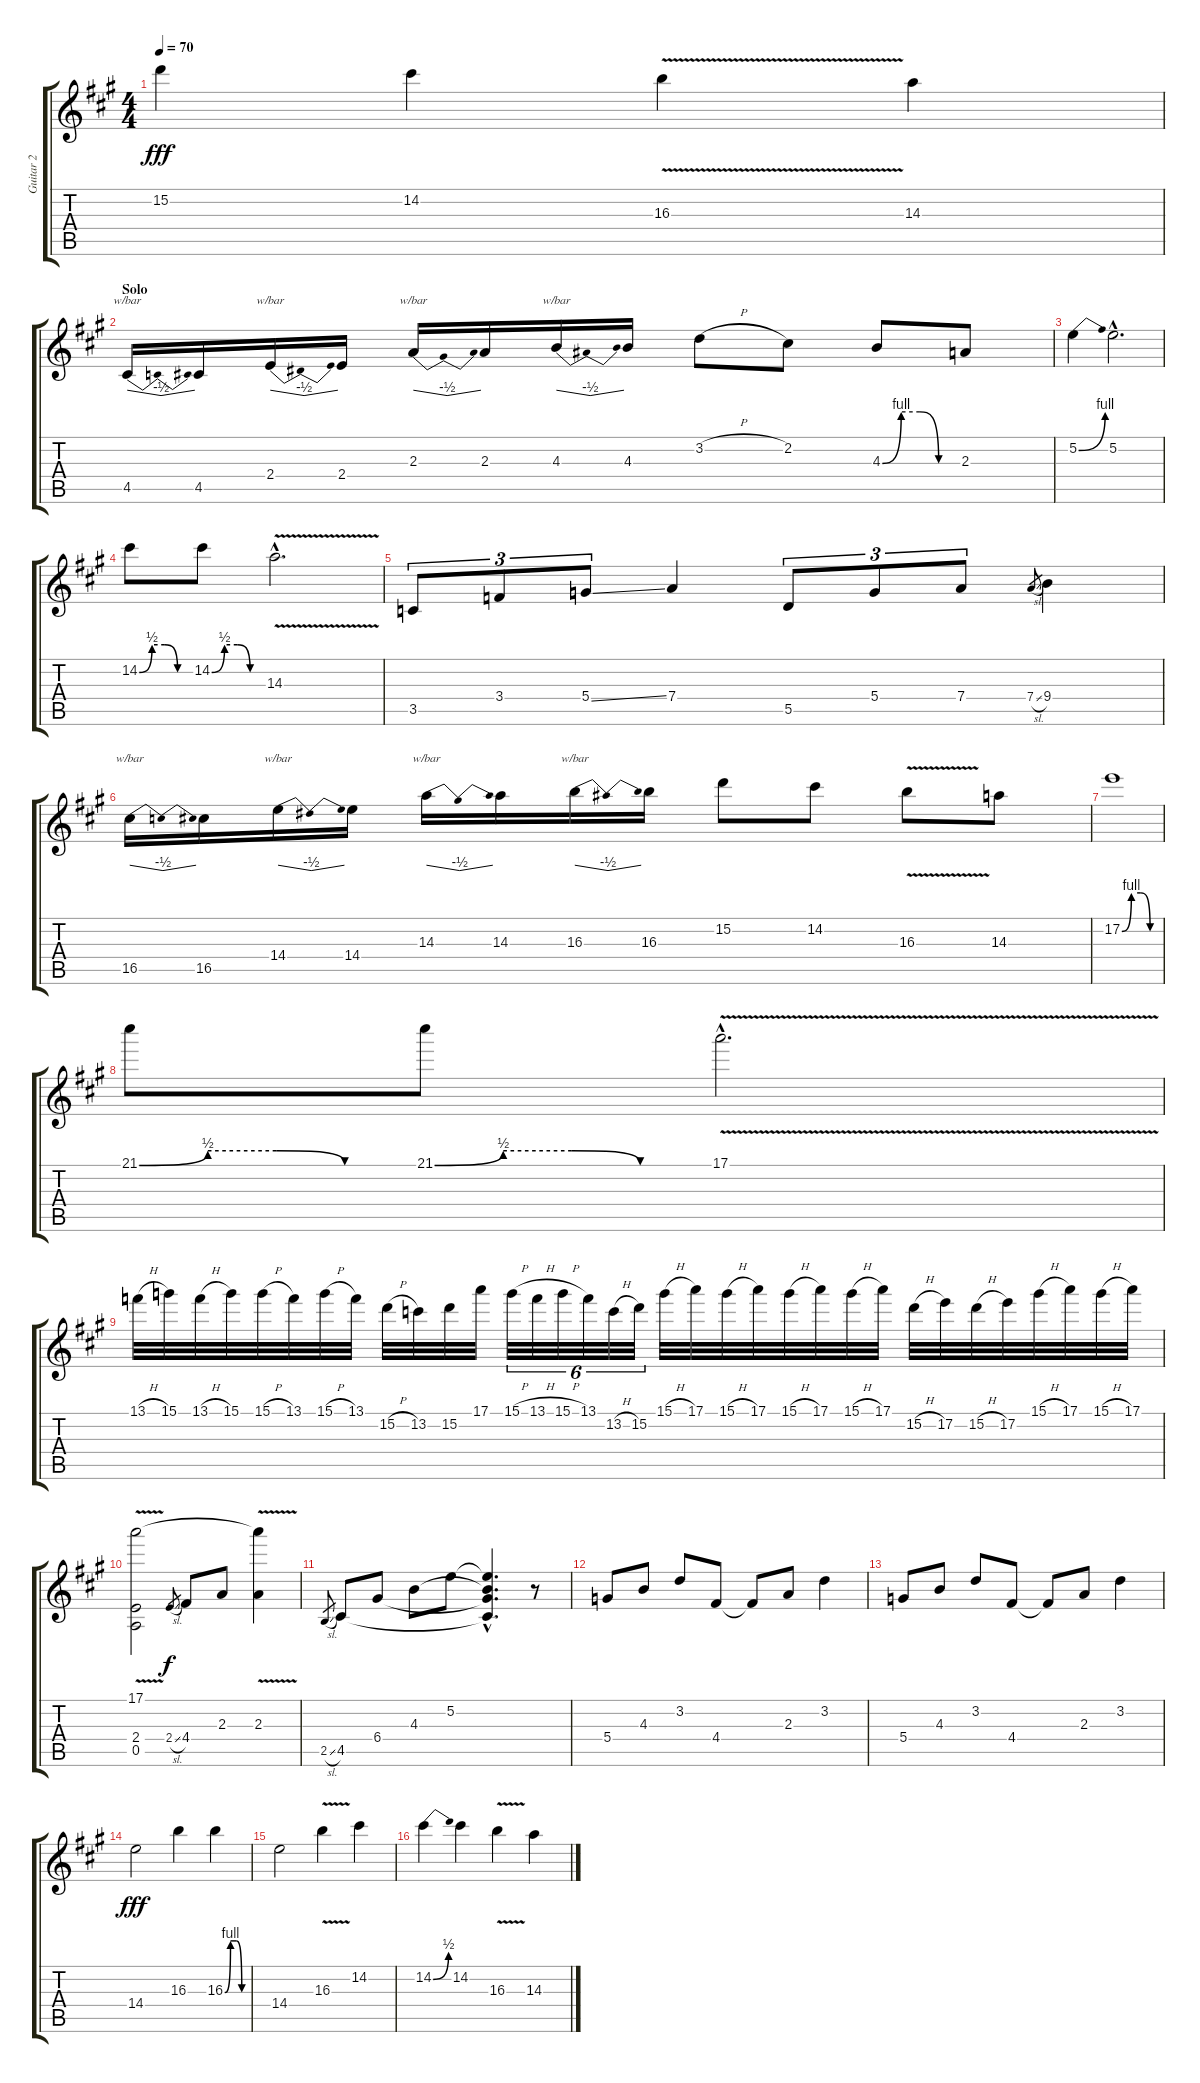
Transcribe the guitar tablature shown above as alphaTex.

\track ("Guitar 2" "Guitar 2") {instrument distortionguitar}
\staff {score tabs}
\tuning (E4 B3 G3 D3 A2 E2) {hide}
\ts (4 4)
\tempo 70
\clef g2
\ks a
15.2.4{dy fff} 14.2.4 16.3{v}.4 14.3.4 |
\section ("" "Solo")
4.5.16{tbe (dip default 0 0 30 -2 60 0)} 4.5.16 2.4.16{tbe (dip default 0 0 30 -2 60 0)} 2.4.16 2.3.16{tbe (dip default 0 0 30 -2 60 0)} 2.3.16 4.3.16{tbe (dip default 0 0 30 -2 60 0)} 4.3.16 3.2{h}.8 2.2.8 4.3{be (custom 0 0 15 4 30 4 45 0 60 0)}.8 2.3.8 |
5.2{be (bend 0 0 60 4)}.4 5.2{hac}.2{d} |
14.2{be (custom 0 0 15 2 30 2 45 0 60 0)}.8 14.2{be (custom 0 0 15 2 30 2 45 0 60 0)}.8 14.3{v hac}.2{d} |
3.5.8{tu (3 2)} 3.4.8{tu (3 2)} 5.4{ss}.8{tu (3 2)} 7.4.4 5.5.8{tu (3 2)} 5.4.8{tu (3 2)} 7.4.8{tu (3 2)} 7.4{sl}.8{gr} 9.4.4 |
16.5.16{tbe (dip default 0 0 30 -2 60 0)} 16.5.16 14.4.16{tbe (dip default 0 0 30 -2 60 0)} 14.4.16 14.3.16{tbe (dip default 0 0 30 -2 60 0)} 14.3.16 16.3.16{tbe (dip default 0 0 30 -2 60 0)} 16.3.16 15.2.8 14.2.8 16.3{v}.8 14.3.8 |
17.2{be (custom 0 0 15 4 30 4 45 0 60 0)}.1 |
21.1{be (custom 0 0 15 2 30 2 45 0 60 0)}.8 21.1{be (custom 0 0 15 2 30 2 45 0 60 0)}.8 17.1{v hac}.2{d} |
13.1{h}.32 15.1.32 13.1{h}.32 15.1.32 15.1{h}.32 13.1.32 15.1{h}.32 13.1.32 15.2{h}.32 13.2.32 15.2.32 17.1.32 15.1{h}.32{tu (6 4)} 13.1{h}.32{tu (6 4)} 15.1{h}.32{tu (6 4)} 13.1.32{tu (6 4)} 13.2{h}.32{tu (6 4)} 15.2.32{tu (6 4)} 15.1{h}.32 17.1.32 15.1{h}.32 17.1.32 15.1{h}.32 17.1.32 15.1{h}.32 17.1.32 15.2{h}.32 17.2.32 15.2{h}.32 17.2.32 15.1{h}.32 17.1.32 15.1{h}.32 17.1.32 |
(17.1{v} 2.4 0.5).2 2.4{sl}.8{gr dy f} 4.4.8 2.3.8 (17.1{t} 2.3).4 |
2.5{sl}.8{gr} 4.5.8 6.4.8 4.3.8 5.2.8 (5.2{hac t} 4.3{hac t} 6.4{hac t} 4.5{hac t}).4{d} r.8 |
5.4.8 4.3.8 3.2.8 4.4.8 4.4{t}.8 2.3.8 3.2.4 |
5.4.8 4.3.8 3.2.8 4.4.8 4.4{t}.8 2.3.8 3.2.4 |
14.4.2{dy fff} 16.3.4 16.3{be (custom 0 0 15 4 30 4 45 0 60 0)}.4 |
14.4.2 16.3{v}.4 14.2.4 |
14.2{be (bend 0 0 60 2)}.4 14.2.4 16.3{v}.4 14.3.4
